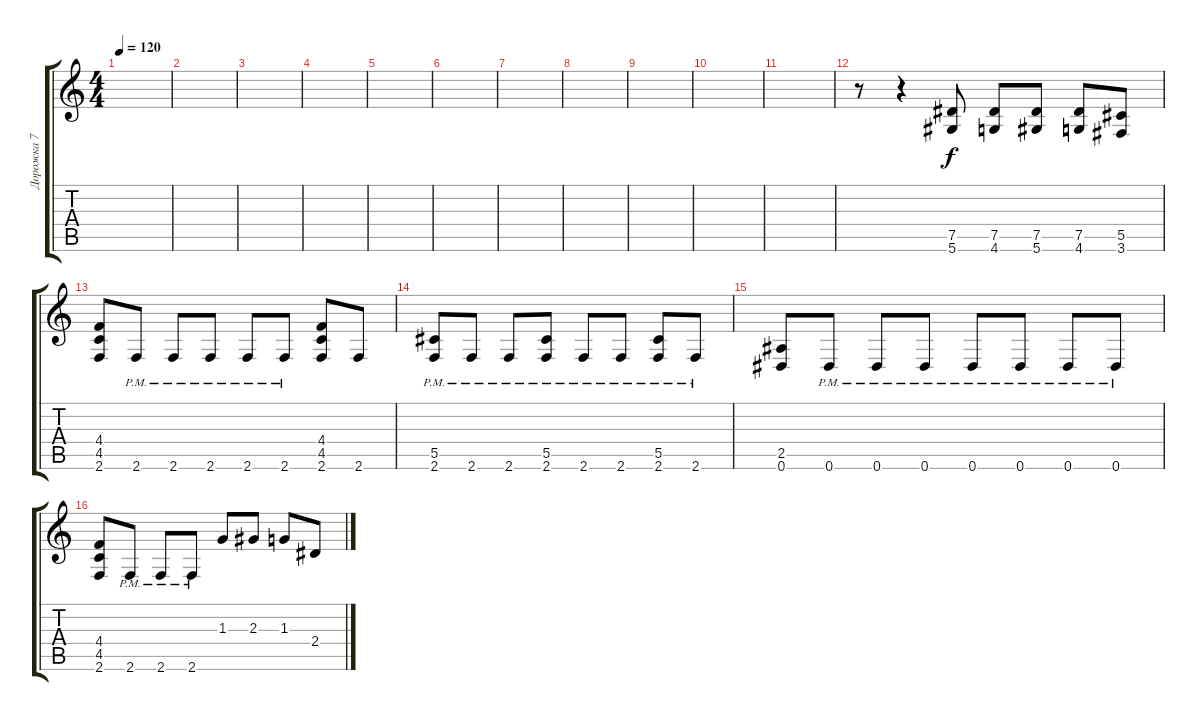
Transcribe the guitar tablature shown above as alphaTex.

\track ("Дорожка 7" "Дорожка 7") {instrument distortionguitar}
\staff {score tabs}
\tuning (Eb4 Bb3 Gb3 Db3 Ab2 Eb2) {hide}
\ts (4 4)
\tempo 120
\clef g2
\ks c
|
|
|
|
|
|
|
|
|
|
|
r.8 r.4 (7.5 5.6).8 (7.5 4.6).8 (7.5 5.6).8 (7.5 4.6).8 (5.5 3.6).8 |
(4.4 4.5 2.6).8 2.6{pm}.8 2.6{pm}.8 2.6{pm}.8 2.6{pm}.8 2.6{pm}.8 (4.4 4.5 2.6).8 2.6.8 |
(5.5 2.6{pm}).8 2.6{pm}.8 2.6{pm}.8 (5.5 2.6{pm}).8 2.6{pm}.8 2.6{pm}.8 (5.5 2.6{pm}).8 2.6{pm}.8 |
(2.5 0.6).8 0.6{pm}.8 0.6{pm}.8 0.6{pm}.8 0.6{pm}.8 0.6{pm}.8 0.6{pm}.8 0.6{pm}.8 |
(4.4 4.5 2.6).8 2.6{pm}.8 2.6{pm}.8 2.6{pm}.8 1.3.8 2.3.8 1.3.8 2.4.8
